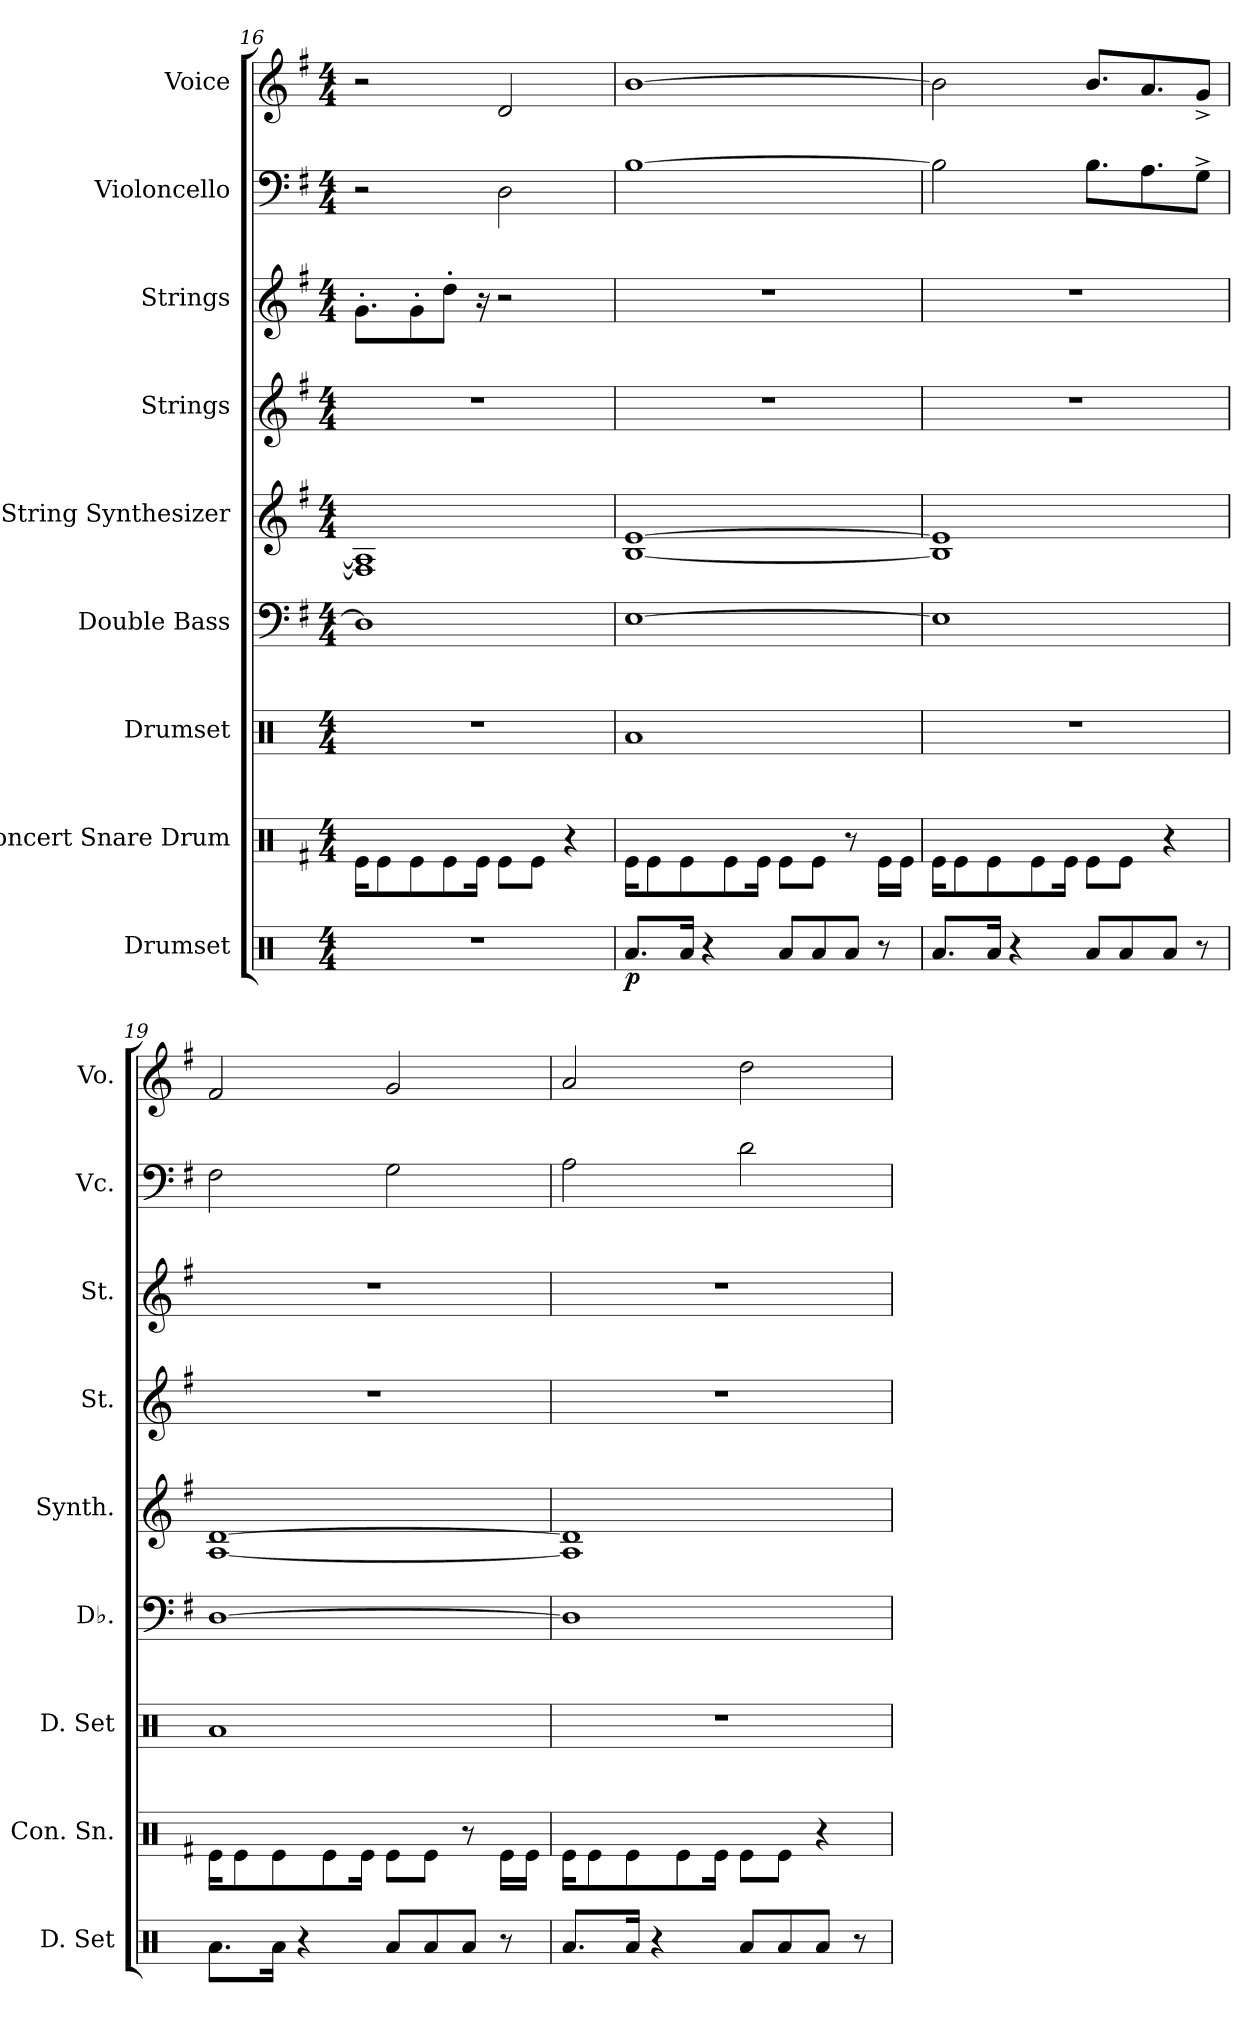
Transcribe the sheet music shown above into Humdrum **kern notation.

**kern	**dynam	**kern	**kern	**kern	**kern	**kern	**kern	**kern	**kern
*part9	*part9	*part8	*part7	*part6	*part5	*part4	*part3	*part2	*part1
*staff9	*staff9	*staff8	*staff7	*staff6	*staff5	*staff4	*staff3	*staff2	*staff1
*I"Drumset	*	*I"Concert Snare Drum	*I"Drumset	*I"Double Bass	*I"String Synthesizer	*I"Strings	*I"Strings	*I"Violoncello	*I"Voice
*I'D. Set	*	*I'Con. Sn.	*I'D. Set	*I'Db.	*I'Synth.	*I'St.	*I'St.	*I'Vc.	*I'Vo.
!!LO:PB:g=z
*clefX	*	*clefX	*clefX	*clefF4	*clefG2	*clefG2	*clefG2	*clefF4	*clefG2
*	*	*	*	*ITrd7c12	*	*	*	*	*
*k[]	*	*k[f#]	*k[]	*k[f#]	*k[f#]	*k[f#]	*k[f#]	*k[f#]	*k[f#]
*M4/4	*	*M4/4	*M4/4	*M4/4	*M4/4	*M4/4	*M4/4	*M4/4	*M4/4
=16	=16	=16	=16	=16	=16	=16	=16	=16	=16
1r	.	16Re\KL	1r	1DD]	1F#] 1A]	1r	8.g'\L	2r	2r
.	.	8Re\	.	.	.	.	.	.	.
.	.	8Re\	.	.	.	.	8g'\	.	.
.	.	8Re\	.	.	.	.	8dd'\J	.	.
.	.	16Re\Jk	.	.	.	.	16r	.	.
.	.	8Re\L	.	.	.	.	2r	2D\	2d/
.	.	8Re\J	.	.	.	.	.	.	.
.	.	4r	.	.	.	.	.	.	.
=17	=17	=17	=17	=17	=17	=17	=17	=17	=17
!	!LO:DY:b	!	!	!	!	!	!	!	!
8.Ra/L	p	16Re\KL	1Ra	[1EE	[1B [1e	1r	1r	[1B	[1b
.	.	8Re\	.	.	.	.	.	.	.
16Ra/Jk	.	8Re\	.	.	.	.	.	.	.
4r	.	.	.	.	.	.	.	.	.
.	.	8Re\	.	.	.	.	.	.	.
.	.	16Re\Jk	.	.	.	.	.	.	.
8Ra/L	.	8Re\L	.	.	.	.	.	.	.
8Ra/	.	8Re\J	.	.	.	.	.	.	.
8Ra/J	.	8r	.	.	.	.	.	.	.
8r	.	16Re\LL	.	.	.	.	.	.	.
.	.	16Re\JJ	.	.	.	.	.	.	.
=18	=18	=18	=18	=18	=18	=18	=18	=18	=18
8.Ra/L	.	16Re\KL	1r	1EE]	1B] 1e]	1r	1r	2B\]	2b\]
.	.	8Re\	.	.	.	.	.	.	.
16Ra/Jk	.	8Re\	.	.	.	.	.	.	.
4r	.	.	.	.	.	.	.	.	.
.	.	8Re\	.	.	.	.	.	.	.
.	.	16Re\Jk	.	.	.	.	.	.	.
8Ra/L	.	8Re\L	.	.	.	.	.	8.B\L	8.b/L
8Ra/	.	8Re\J	.	.	.	.	.	.	.
.	.	.	.	.	.	.	.	8.A\	8.a/
8Ra/J	.	4r	.	.	.	.	.	.	.
8r	.	.	.	.	.	.	.	8G^\J	8g^/J
=19	=19	=19	=19	=19	=19	=19	=19	=19	=19
8.Ra\L	.	16Re\KL	1Ra	[1DD	[1A [1d	1r	1r	2F#\	2f#/
.	.	8Re\	.	.	.	.	.	.	.
16Ra\Jk	.	8Re\	.	.	.	.	.	.	.
4r	.	.	.	.	.	.	.	.	.
.	.	8Re\	.	.	.	.	.	.	.
.	.	16Re\Jk	.	.	.	.	.	.	.
8Ra/L	.	8Re\L	.	.	.	.	.	2G\	2g/
8Ra/	.	8Re\J	.	.	.	.	.	.	.
8Ra/J	.	8r	.	.	.	.	.	.	.
8r	.	16Re\LL	.	.	.	.	.	.	.
.	.	16Re\JJ	.	.	.	.	.	.	.
!!LO:PB:g=z
=20	=20	=20	=20	=20	=20	=20	=20	=20	=20
8.Ra/L	.	16Re\KL	1r	1DD]	1A] 1d]	1r	1r	2A\	2a/
.	.	8Re\	.	.	.	.	.	.	.
16Ra/Jk	.	8Re\	.	.	.	.	.	.	.
4r	.	.	.	.	.	.	.	.	.
.	.	8Re\	.	.	.	.	.	.	.
.	.	16Re\Jk	.	.	.	.	.	.	.
8Ra/L	.	8Re\L	.	.	.	.	.	2d\	2dd\
8Ra/	.	8Re\J	.	.	.	.	.	.	.
8Ra/J	.	4r	.	.	.	.	.	.	.
8r	.	.	.	.	.	.	.	.	.
=	=	=	=	=	=	=	=	=	=
*-	*-	*-	*-	*-	*-	*-	*-	*-	*-
